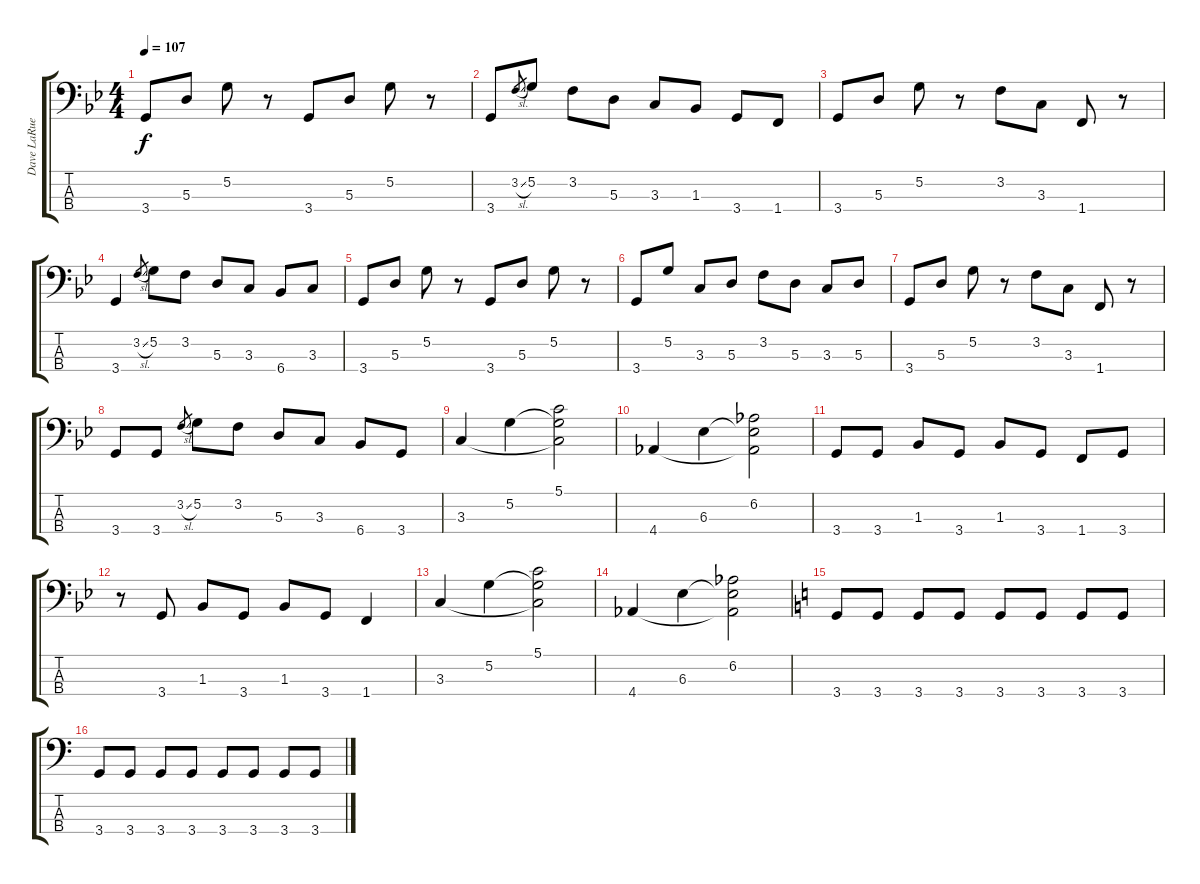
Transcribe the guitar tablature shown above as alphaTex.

\track ("Dave LaRue" "Dave LaRue") {instrument electricbassfinger}
\staff {score tabs}
\tuning (G2 D2 A1 E1) {hide}
\ts (4 4)
\tempo 107
\clef f4
\ks bb
3.4.8{dy f} 5.3.8 5.2.8 r.8 3.4.8 5.3.8 5.2.8 r.8 |
3.4.8 3.2{sl}.8{gr} 5.2.8 3.2.8 5.3.8 3.3.8 1.3.8 3.4.8 1.4.8 |
3.4.8 5.3.8 5.2.8 r.8 3.2.8 3.3.8 1.4.8 r.8 |
3.4.4 3.2{sl}.8{gr} 5.2.8 3.2.8 5.3.8 3.3.8 6.4.8 3.3.8 |
3.4.8 5.3.8 5.2.8 r.8 3.4.8 5.3.8 5.2.8 r.8 |
3.4.8 5.2.8 3.3.8 5.3.8 3.2.8 5.3.8 3.3.8 5.3.8 |
3.4.8 5.3.8 5.2.8 r.8 3.2.8 3.3.8 1.4.8 r.8 |
3.4.8 3.4.8 3.2{sl}.8{gr} 5.2.8 3.2.8 5.3.8 3.3.8 6.4.8 3.4.8 |
3.3.4 5.2.4 (5.1 5.2{t} 3.3{t}).2 |
4.4.4 6.3.4 (6.2 6.3{t} 4.4{t}).2 |
3.4.8 3.4.8 1.3.8 3.4.8 1.3.8 3.4.8 1.4.8 3.4.8 |
r.8 3.4.8 1.3.8 3.4.8 1.3.8 3.4.8 1.4.4 |
3.3.4 5.2.4 (5.1 5.2{t} 3.3{t}).2 |
4.4.4 6.3.4 (6.2 6.3{t} 4.4{t}).2 |
\ks c
3.4.8 3.4.8 3.4.8 3.4.8 3.4.8 3.4.8 3.4.8 3.4.8 |
3.4.8 3.4.8 3.4.8 3.4.8 3.4.8 3.4.8 3.4.8 3.4.8
